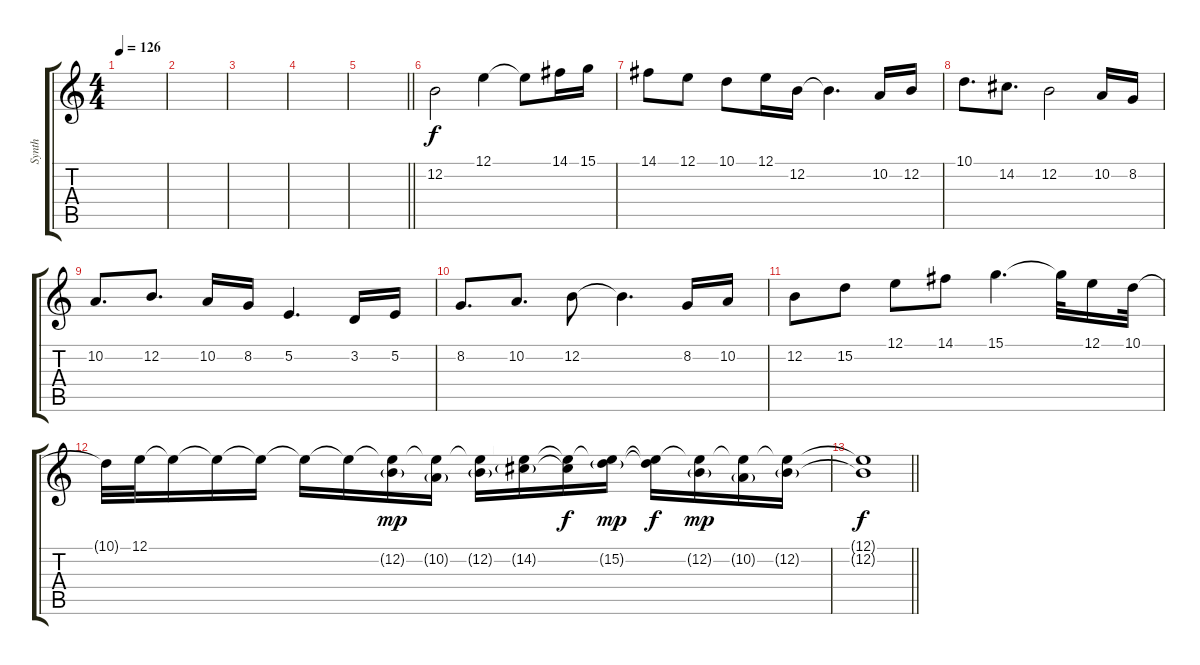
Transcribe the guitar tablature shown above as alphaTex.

\track ("Synth" "Synth") {instrument lead2sawtooth}
\staff {score tabs}
\tuning (E4 B3 G3 D3 A2 E2) {hide}
\ts (4 4)
\tempo 126
\clef g2
\ks c
|
|
|
|
\barLineRight lightlight
|
\section ("" "")
12.2.2 12.1.4 12.1{t}.8 14.1.16 15.1.16 |
14.1.8 12.1.8 10.1.8 12.1.16 12.2.16 12.2{t}.4{d} 10.2.16 12.2.16 |
10.1.8{d} 14.2.8{d} 12.2.2 10.2.16 8.2.16 |
10.2.8{d} 12.2.8{d} 10.2.16 8.2.16 5.2.4{d} 3.2.16 5.2.16 |
8.2.8{d} 10.2.8{d} 12.2.8 12.2{t}.4{d} 8.2.16 10.2.16 |
12.2.8 15.2.8 12.1.8 14.1.8 15.1.4{d} 15.1{t}.32 12.1.16 10.1.32 |
10.1{t}.32 12.1.32 12.1{t}.16 12.1{t}.16 12.1{t}.16 12.1{t}.16 12.1{t}.16 (12.1{t} 12.2{g}).16{dy mp} (12.1{t} 10.2{g}).16 (12.1{t} 12.2{g}).16 (12.1{t} 14.2{g}).16 (12.1{t} 14.2{t}).16{dy f} (12.1{t} 15.2{g}).16{dy mp} (12.1{t} 15.2{t}).16{dy f} (12.1{t} 12.2{g}).16{dy mp} (12.1{t} 10.2{g}).16 (12.1{t} 12.2{g}).16 |
\barLineRight lightlight
(12.1{t} 12.2{t}).1{dy f}
